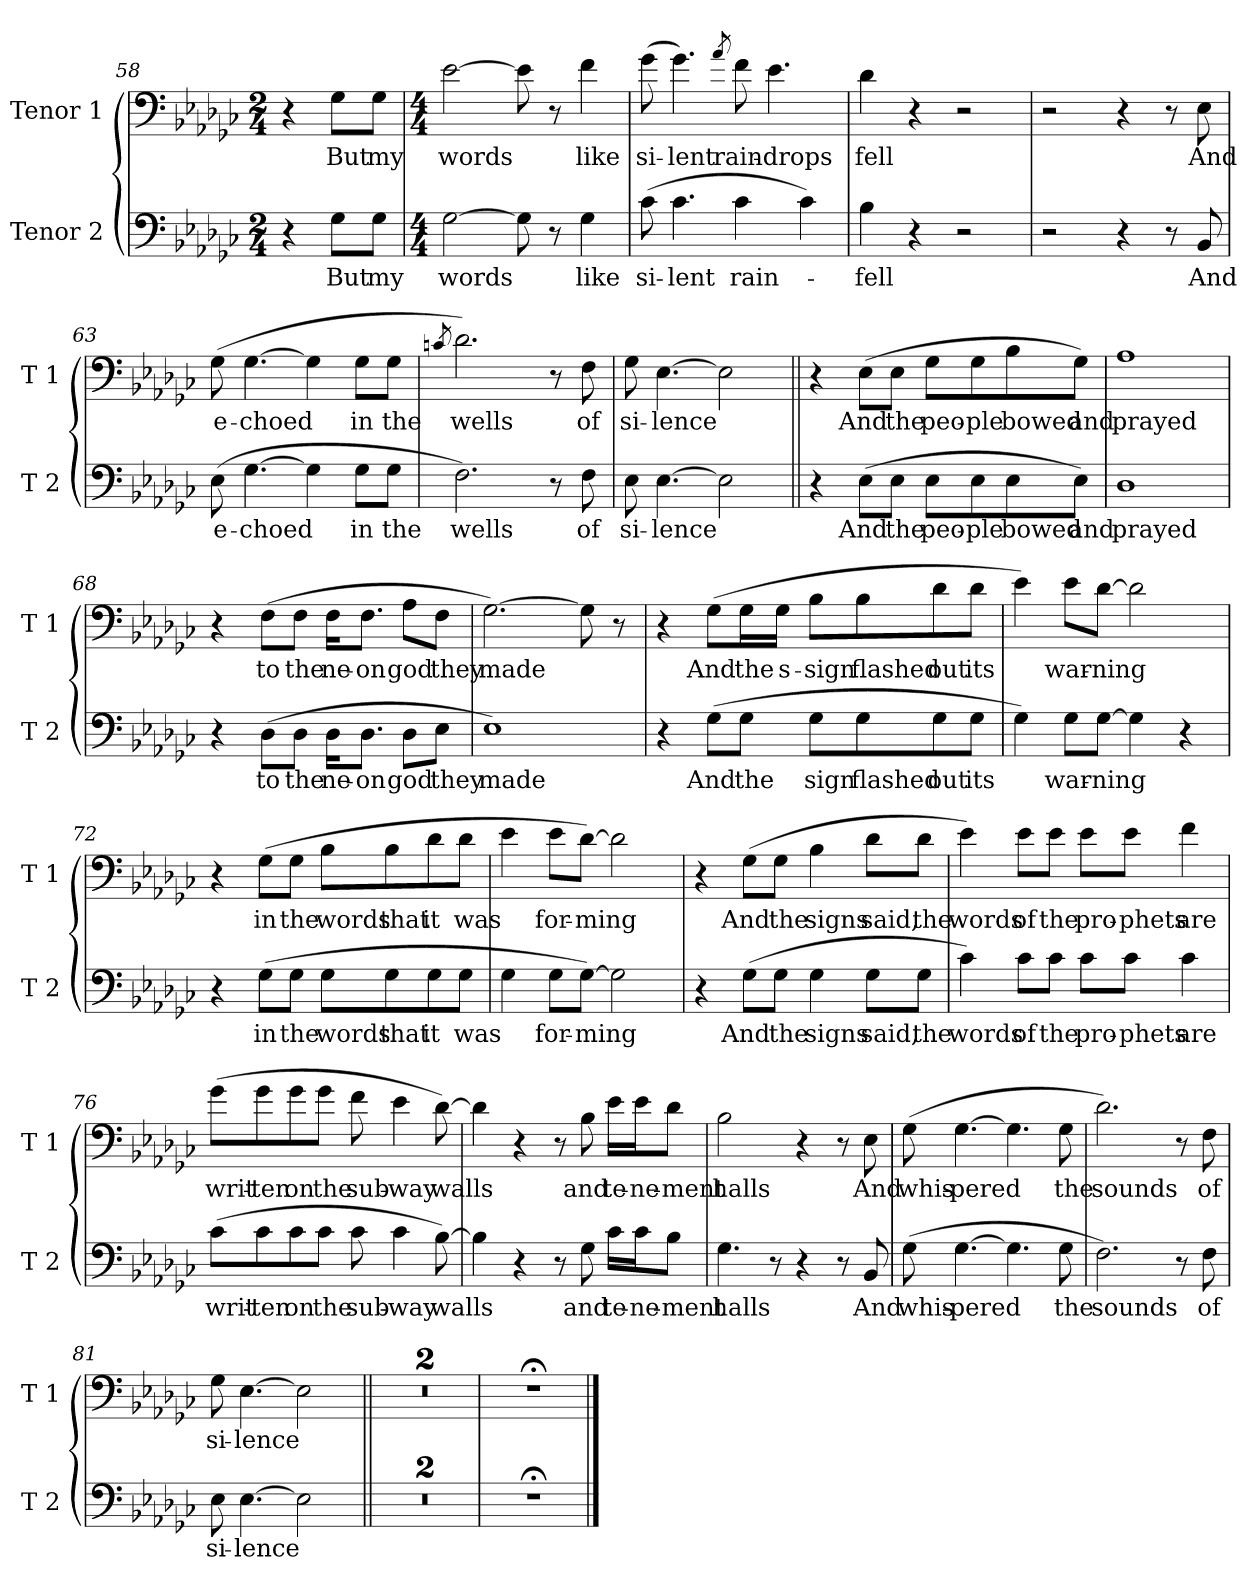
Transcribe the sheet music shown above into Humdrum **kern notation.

**kern	**text	**kern	**text
*part2	*part2	*part1	*part1
*staff2	*staff2	*staff1	*staff1
*I"Tenor 2	*	*I"Tenor 1	*
*I'T 2	*	*I'T 1	*
*clefF4	*	*clefF4	*
*k[b-e-a-d-g-c-]	*	*k[b-e-a-d-g-c-]	*
*e-:	*	*e-:	*
*M2/4	*	*M2/4	*
=58	=58	=58	=58
4r	.	4r	.
!	!LO:LY:b	!	!LO:LY:b
8G-\L	But	8G-\L	But
!	!LO:LY:b	!	!LO:LY:b
8G-\J	my	8G-\J	my
=59	=59	=59	=59
*M4/4	*	*M4/4	*
!	!LO:LY:b	!	!LO:LY:b
[2G-\	words	[2e-\	words
8G-\]	.	8e-\]	.
8r	.	8r	.
!	!LO:LY:b	!	!LO:LY:b
4G-\	like	4f\	like
=60	=60	=60	=60
!	!LO:LY:b	!	!LO:LY:b
(>8c-\	si-	(>8g-\	si-
!	!LO:LY:b	!	!LO:LY:b
4.c-\	-lent	4.g-\)	-lent
.	.	8qa-/	.
!	!LO:LY:b	!	!LO:LY:b
4c-\	rain-	8f\	rain-
!	!	!	!LO:LY:b
.	.	4.e-\	-drops
4c-\)	.	.	.
=61	=61	=61	=61
!	!LO:LY:b	!	!LO:LY:b
4B-\	-fell	4d-\	fell
4r	.	4r	.
2r	.	2r	.
=62	=62	=62	=62
2r	.	2r	.
4r	.	4r	.
8r	.	8r	.
!	!LO:LY:b	!	!LO:LY:b
8BB-/	And	8E-\	And
=63	=63	=63	=63
!	!LO:LY:b	!	!LO:LY:b
(>8E-\	e-	(>8G-\	e-
!	!LO:LY:b	!	!LO:LY:b
[4.G-\	-choed	[4.G-\	-choed
4G-\]	.	4G-\]	.
!	!LO:LY:b	!	!LO:LY:b
8G-\L	in	8G-\L	in
!	!LO:LY:b	!	!LO:LY:b
8G-\J	the	8G-\J	the
=64	=64	=64	=64
.	.	8qcn/	.
!	!LO:LY:b	!	!LO:LY:b
2.F\)	wells	2.d-\)	wells
8r	.	8r	.
!	!LO:LY:b	!	!LO:LY:b
8F\	of	8F\	of
=65	=65	=65	=65
!	!LO:LY:b	!	!LO:LY:b
8E-\	si-	8G-\	si-
!	!LO:LY:b	!	!LO:LY:b
[4.E-\	-lence	[4.E-\	-lence
!	!LO:LY:b	!	!LO:LY:b
2E-\]	.	2E-\]	.
=66||	=66||	=66||	=66||
4r	.	4r	.
!	!LO:LY:b	!	!LO:LY:b
(>8E-\L	And	(>8E-\L	And
!	!LO:LY:b	!	!LO:LY:b
8E-\J	the	8E-\J	the
!	!LO:LY:b	!	!LO:LY:b
8E-\L	peo-	8G-\L	peo-
!	!LO:LY:b	!	!LO:LY:b
8E-\	-ple	8G-\	-ple
!	!LO:LY:b	!	!LO:LY:b
8E-\	bowed	8B-\	bowed
!	!LO:LY:b	!	!LO:LY:b
8E-\J)	and	8G-\J)	and
=67	=67	=67	=67
!	!LO:LY:b	!	!LO:LY:b
1D-	prayed	1A-	prayed
=68	=68	=68	=68
4r	.	4r	.
!	!LO:LY:b	!	!LO:LY:b
(>8D-\L	to	(>8F\L	to
!	!LO:LY:b	!	!LO:LY:b
8D-\J	the	8F\J	the
!	!LO:LY:b	!	!LO:LY:b
16D-\KL	ne-	16F\KL	ne-
!	!LO:LY:b	!	!LO:LY:b
8.D-\J	-on	8.F\J	-on
!	!LO:LY:b	!	!LO:LY:b
8D-\L	god	8A-\L	god
!	!LO:LY:b	!	!LO:LY:b
8E-\J	they	8F\J	they
=69	=69	=69	=69
!	!LO:LY:b	!	!LO:LY:b
1E-)	made	[2.G-\)	made
.	.	8G-\]	.
.	.	8r	.
=70	=70	=70	=70
4r	.	4r	.
!	!LO:LY:b	!	!LO:LY:b
(>8G-\L	And	(>8G-\L	And
!	!LO:LY:b	!	!LO:LY:b
8G-\J	the	16G-\L	the
!	!	!	!LO:LY:b
.	.	16G-\JJ	s-
!	!LO:LY:b	!	!LO:LY:b
8G-\L	sign	8B-\L	-sign
!	!LO:LY:b	!	!LO:LY:b
8G-\	flashed	8B-\	flashed
!	!LO:LY:b	!	!LO:LY:b
8G-\	out	8d-\	out
!	!LO:LY:b	!	!LO:LY:b
8G-\J	its	8d-\J	its
=71	=71	=71	=71
4G-\)	.	4e-\)	.
!	!LO:LY:b	!	!LO:LY:b
8G-\L	war-	8e-\L	war-
!	!LO:LY:b	!	!LO:LY:b
[8G-\J	-ning	[8d-\J	-ning
4G-\]	.	2d-\]	.
4r	.	.	.
=72	=72	=72	=72
4r	.	4r	.
!	!LO:LY:b	!	!LO:LY:b
(>8G-\L	in	(>8G-\L	in
!	!LO:LY:b	!	!LO:LY:b
8G-\J	the	8G-\J	the
!	!LO:LY:b	!	!LO:LY:b
8G-\L	words	8B-\L	words
!	!LO:LY:b	!	!LO:LY:b
8G-\	that	8B-\	that
!	!LO:LY:b	!	!LO:LY:b
8G-\	it	8d-\	it
!	!LO:LY:b	!	!LO:LY:b
8G-\J	was	8d-\J	was
=73	=73	=73	=73
4G-\	.	4e-\	.
!	!LO:LY:b	!	!LO:LY:b
8G-\L	for-	8e-\L	for-
!	!LO:LY:b	!	!LO:LY:b
[8G-\J)	-ming	[8d-\J)	-ming
!	!LO:LY:b	!	!LO:LY:b
2G-\]	.	2d-\]	.
=74	=74	=74	=74
4r	.	4r	.
!	!LO:LY:b	!	!LO:LY:b
(>8G-\L	And	(>8G-\L	And
!	!LO:LY:b	!	!LO:LY:b
8G-\J	the	8G-\J	the
!	!LO:LY:b	!	!LO:LY:b
4G-\	signs	4B-\	signs
!	!LO:LY:b	!	!LO:LY:b
8G-\L	said,	8d-\L	said,
!	!LO:LY:b	!	!LO:LY:b
8G-\J	the	8d-\J	the
=75	=75	=75	=75
!	!LO:LY:b	!	!LO:LY:b
4c-\)	words	4e-\)	words
!	!LO:LY:b	!	!LO:LY:b
8c-\L	of	8e-\L	of
!	!LO:LY:b	!	!LO:LY:b
8c-\J	the	8e-\J	the
!	!LO:LY:b	!	!LO:LY:b
8c-\L	pro-	8e-\L	pro-
!	!LO:LY:b	!	!LO:LY:b
8c-\J	-phets	8e-\J	-phets
!	!LO:LY:b	!	!LO:LY:b
4c-\	are	4f\	are
=76	=76	=76	=76
!	!LO:LY:b	!	!LO:LY:b
(>8c-\L	writ-	(>8g-\L	writ-
!	!LO:LY:b	!	!LO:LY:b
8c-\	-ten	8g-\	-ten
!	!LO:LY:b	!	!LO:LY:b
8c-\	on	8g-\	on
!	!LO:LY:b	!	!LO:LY:b
8c-\J	the	8g-\J	the
!	!LO:LY:b	!	!LO:LY:b
8c-\	sub-	8f\	sub-
!	!LO:LY:b	!	!LO:LY:b
4c-\	-way	4e-\	-way
!	!LO:LY:b	!	!LO:LY:b
[8B-\)	walls	[8d-\)	walls
=77	=77	=77	=77
4B-\]	.	4d-\]	.
4r	.	4r	.
8r	.	8r	.
!	!LO:LY:b	!	!LO:LY:b
8G-\	and	8B-\	and
!	!LO:LY:b	!	!LO:LY:b
16c-\LL	te-	16e-\LL	te-
!	!LO:LY:b	!	!LO:LY:b
16c-\J	-ne-	16e-\J	-ne-
!	!LO:LY:b	!	!LO:LY:b
8B-\J	-ment	8d-\J	-ment
=78	=78	=78	=78
!	!LO:LY:b	!	!LO:LY:b
4.G-\	halls	2B-\	halls
8r	.	.	.
4r	.	4r	.
8r	.	8r	.
!	!LO:LY:b	!	!LO:LY:b
8BB-/	And	8E-\	And
=79	=79	=79	=79
!	!LO:LY:b	!	!LO:LY:b
(>8G-\	whis-	(>8G-\	whis-
!	!LO:LY:b	!	!LO:LY:b
[4.G-\	-pered	[4.G-\	-pered
4.G-\]	.	4.G-\]	.
!	!LO:LY:b	!	!LO:LY:b
8G-\	the	8G-\	the
=80	=80	=80	=80
!	!LO:LY:b	!	!LO:LY:b
2.F\)	sounds	2.d-\)	sounds
8r	.	8r	.
!	!LO:LY:b	!	!LO:LY:b
8F\	of	8F\	of
=81	=81	=81	=81
!	!LO:LY:b	!	!LO:LY:b
8E-\	si-	8G-\	si-
!	!LO:LY:b	!	!LO:LY:b
[4.E-\	-lence	[4.E-\	-lence
!	!LO:LY:b	!	!LO:LY:b
2E-\]	.	2E-\]	.
=82||	=82||	=82||	=82||
1r	.	1r	.
=83	=83	=83	=83
1r;<	.	1r;<	.
=83X1	=83X1	=83X1	=83X1
1r;<	.	1r;<	.
==	==	==	==
*-	*-	*-	*-
